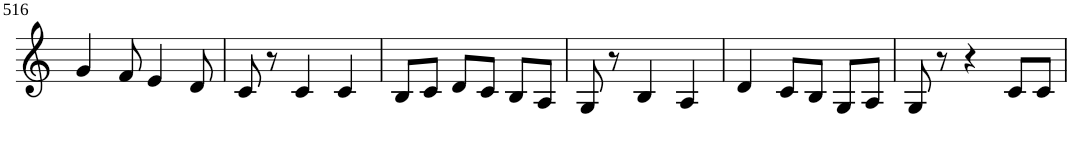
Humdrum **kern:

**kern
*part1
*staff1
*I"Violin
!!LO:PB:g=z
*clefG2
*k[]
*M3/4
=516
4g/
8f/
4e/
8d/
=517
8c/
8r
4c/
4c/
=518
8B/L
8c/J
8d/L
8c/J
8B/L
8A/J
=519
8G/
8r
4B/
4A/
=520
4d/
8c/L
8B/J
8G/L
8A/J
=521
8G/
8r
4r
8c/L
8c/J
=
*-
